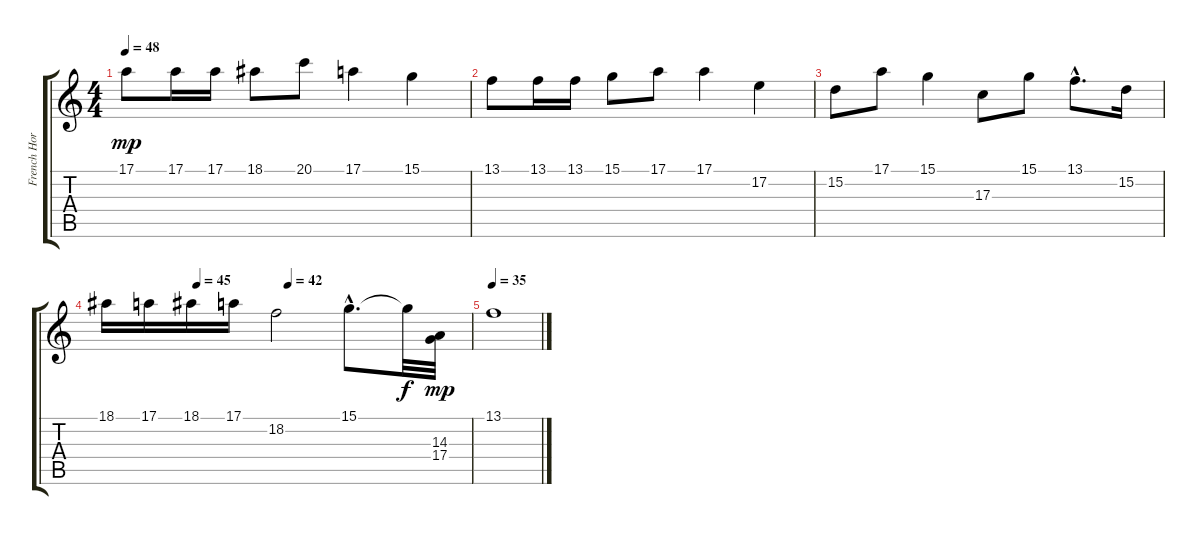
\track ("French Horn" "French Hor") {instrument pad1newage}
\staff {score tabs}
\tuning (E4 B3 G3 D3 A2 E2) {hide}
\ts (4 4)
\tempo 48
\clef g2
\ks c
17.1.8{dy mp} 17.1.16 17.1.16 18.1.8 20.1.8 17.1.4 15.1.4 |
13.1.8 13.1.16 13.1.16 15.1.8 17.1.8 17.1.4 17.2.4 |
15.2.8 17.1.8 15.1.4 17.3.8 15.1.8 13.1{hac}.8{d} 15.2.16 |
\tempo (45 0.25)
\tempo (42 0.5)
18.1.16 17.1.16 18.1.16 17.1.16 18.2.2 15.1{hac}.8{d} 15.1{t}.32{dy f} (14.3 17.4).32{dy mp} |
\tempo 35
13.1.1
